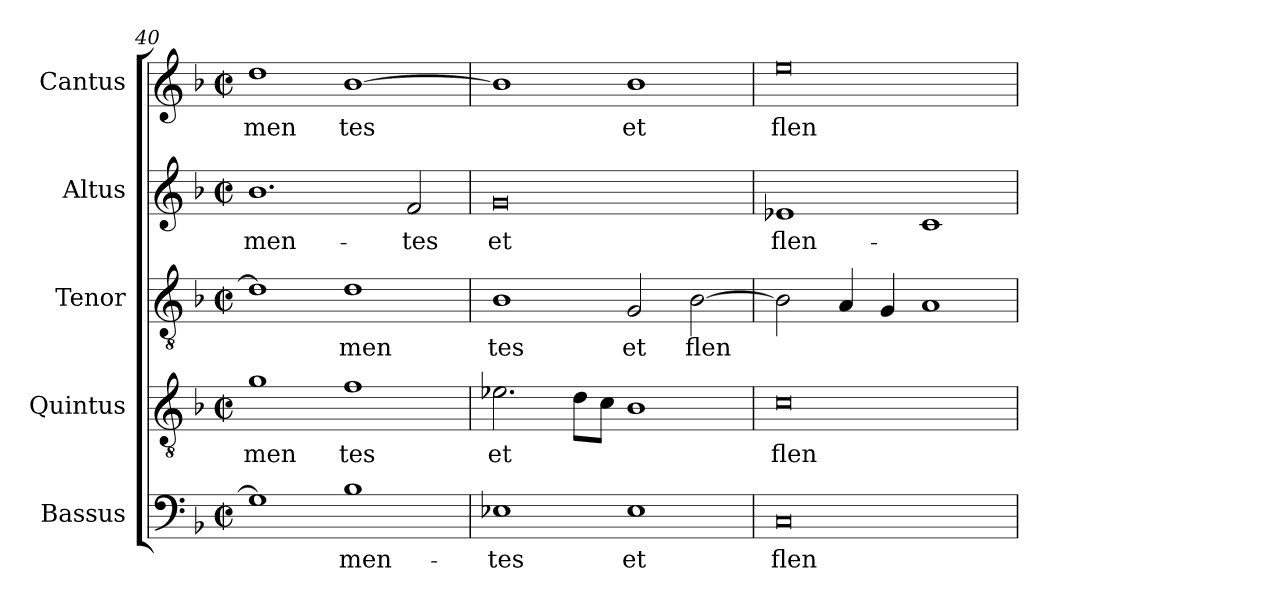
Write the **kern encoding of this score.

**kern	**text	**kern	**text	**kern	**text	**kern	**text	**kern	**text
*part5	*part5	*part4	*part4	*part3	*part3	*part2	*part2	*part1	*part1
*staff5	*staff5	*staff4	*staff4	*staff3	*staff3	*staff2	*staff2	*staff1	*staff1
*I"Bassus	*	*I"Quintus	*	*I"Tenor	*	*I"Altus	*	*I"Cantus	*
*clefF4	*	*clefGv2	*	*clefGv2	*	*clefG2	*	*clefG2	*
*k[b-]	*	*k[b-]	*	*k[b-]	*	*k[b-]	*	*k[b-]	*
*F:	*	*F:	*	*F:	*	*F:	*	*F:	*
*M2/2	*	*M2/2	*	*M2/2	*	*M2/2	*	*M2/2	*
*met(c|)	*	*met(c|)	*	*met(c|)	*	*met(c|)	*	*met(c|)	*
=40	=40	=40	=40	=40	=40	=40	=40	=40	=40
!	!	!	!LO:LY:b:cj	!	!	!	!LO:LY:b:cj	!	!LO:LY:b:cj
1G]	.	1g	men	1d]	.	1.b-	-men-	1dd	men
!	!LO:LY:b:cj	!	!LO:LY:b:cj	!	!LO:LY:b:cj	!	!	!	!LO:LY:b:cj
1B-	-men-	1f	tes	1d	men	.	.	[>1b-	tes
!	!	!	!	!	!	!	!LO:LY:b:cj	!	!
.	.	.	.	.	.	2f/	-tes	.	.
!!LO:LB:g=z
=41	=41	=41	=41	=41	=41	=41	=41	=41	=41
!	!LO:LY:b:cj	!	!LO:LY:b:cj	!	!LO:LY:b:cj	!	!LO:LY:b:cj	!	!
1E-X	-tes	2.e-X\	et	1B-	tes	0g	et	1b-]	.
.	.	8d\L	.	.	.	.	.	.	.
.	.	8c\J	.	.	.	.	.	.	.
!	!LO:LY:b:cj	!	!	!	!LO:LY:b:cj	!	!	!	!LO:LY:b:cj
1E-	et	1B-	.	2G/	et	.	.	1b-	et
!	!	!	!	!	!LO:LY:b	!	!	!	!
.	.	.	.	[>2B-\	flen	.	.	.	.
=42	=42	=42	=42	=42	=42	=42	=42	=42	=42
!	!LO:LY:b:cj	!	!LO:LY:b:cj	!	!	!	!LO:LY:b	!	!LO:LY:b:cj
0C	flen	0c	flen	2B-\]	.	1e-X	flen-	0ee	flen
.	.	.	.	4A/	.	.	.	.	.
.	.	.	.	4G/	.	.	.	.	.
.	.	.	.	1A	.	1c	.	.	.
=	=	=	=	=	=	=	=	=	=
*-	*-	*-	*-	*-	*-	*-	*-	*-	*-
